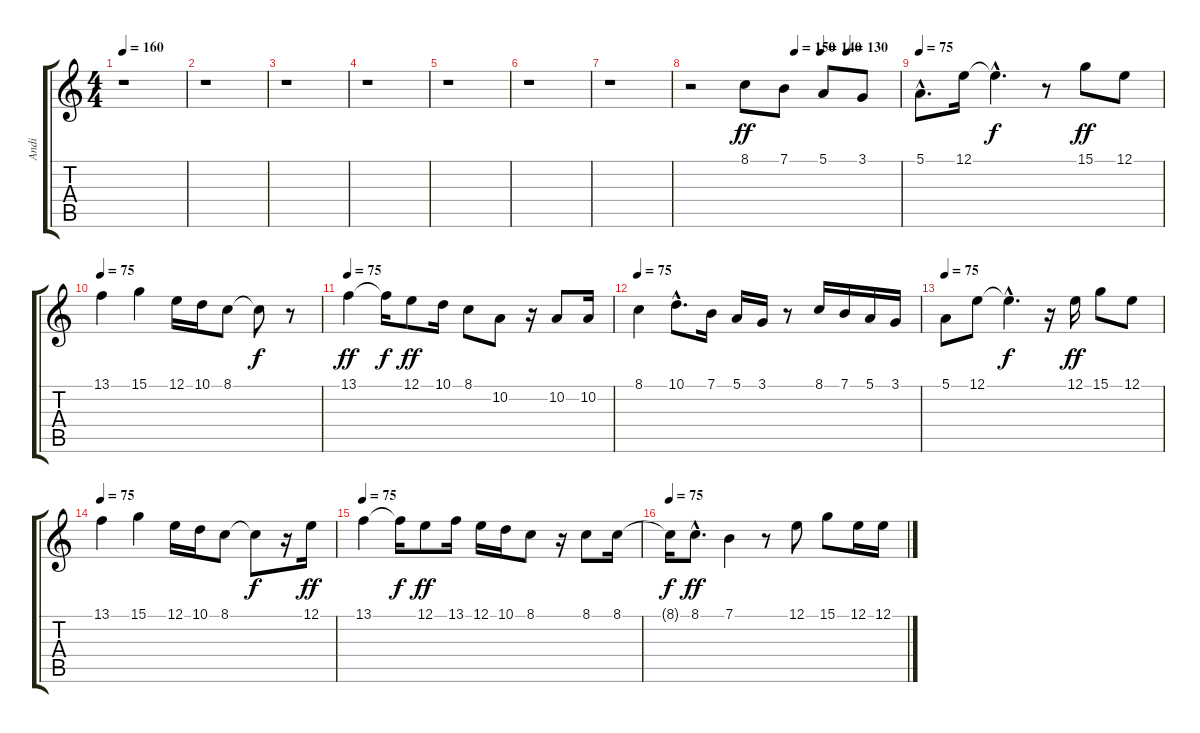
\track ("Andi" "Andi") {instrument flute}
\staff {score tabs}
\tuning (E4 B3 G3 D3 A2 E2) {hide}
\ts (4 4)
\tempo 160
\clef g2
\ks c
r.1{dy f} |
r.1 |
r.1 |
r.1 |
r.1 |
r.1 |
r.1 |
\tempo (150 0.5)
\tempo (140 0.625)
\tempo (130 0.75)
r.2 8.1.8{dy ff} 7.1.8 5.1.8 3.1.8 |
\tempo 75
5.1{hac}.8{d} 12.1.16 12.1{hac t}.4{d dy f} r.8 15.1.8{dy ff} 12.1.8 |
\tempo 75
13.1.4 15.1.4 12.1.16 10.1.16 8.1.8 8.1{t}.8{dy f} r.8 |
\tempo 75
13.1.4{dy ff} 13.1{t}.16{dy f} 12.1.8{dy ff} 10.1.16 8.1.8 10.2.8 r.16 10.2.8 10.2.16 |
\tempo 75
8.1.4 10.1{hac}.8{d} 7.1.16 5.1.16 3.1.16 r.8 8.1.16 7.1.16 5.1.16 3.1.16 |
\tempo 75
5.1.8 12.1.8 12.1{hac t}.4{d dy f} r.16 12.1.16{dy ff} 15.1.8 12.1.8 |
\tempo 75
13.1.4 15.1.4 12.1.16 10.1.16 8.1.8 8.1{t}.8{dy f} r.16 12.1.16{dy ff} |
\tempo 75
13.1.4 13.1{t}.16{dy f} 12.1.8{dy ff} 13.1.16 12.1.16 10.1.16 8.1.8 r.16 8.1.8 8.1.16 |
\tempo 75
8.1{t}.16{dy f} 8.1{hac}.8{d dy ff} 7.1.4 r.8 12.1.8 15.1.8 12.1.16 12.1.16
